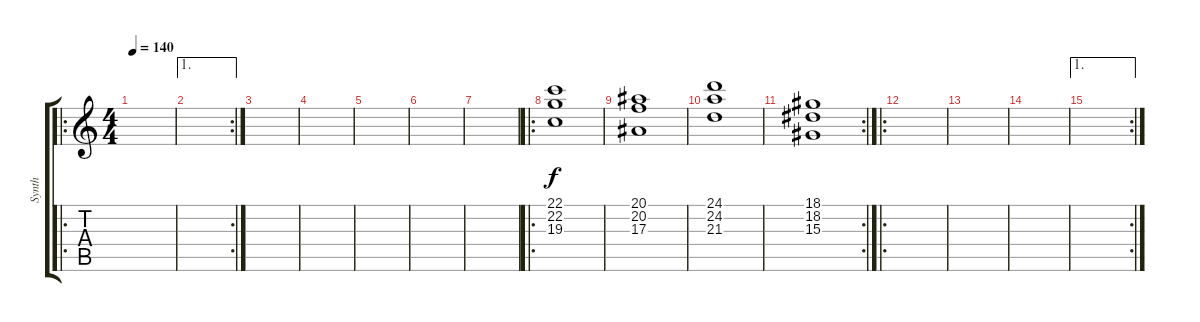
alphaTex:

\track ("Synth" "Synth") {instrument pad2warm}
\staff {score tabs}
\tuning (D4 A3 F3 C3 G2 C2) {hide}
\ro
\ts (4 4)
\tempo 140
\clef g2
\ks c
|
\ae 1
\rc 2
|
|
|
|
|
|
\ro
(22.1 22.2 19.3).1 |
(20.1 20.2 17.3).1 |
(24.1 24.2 21.3).1 |
\rc 2
(18.1 18.2 15.3).1 |
\ro
|
|
|
\ae 1
\rc 2
